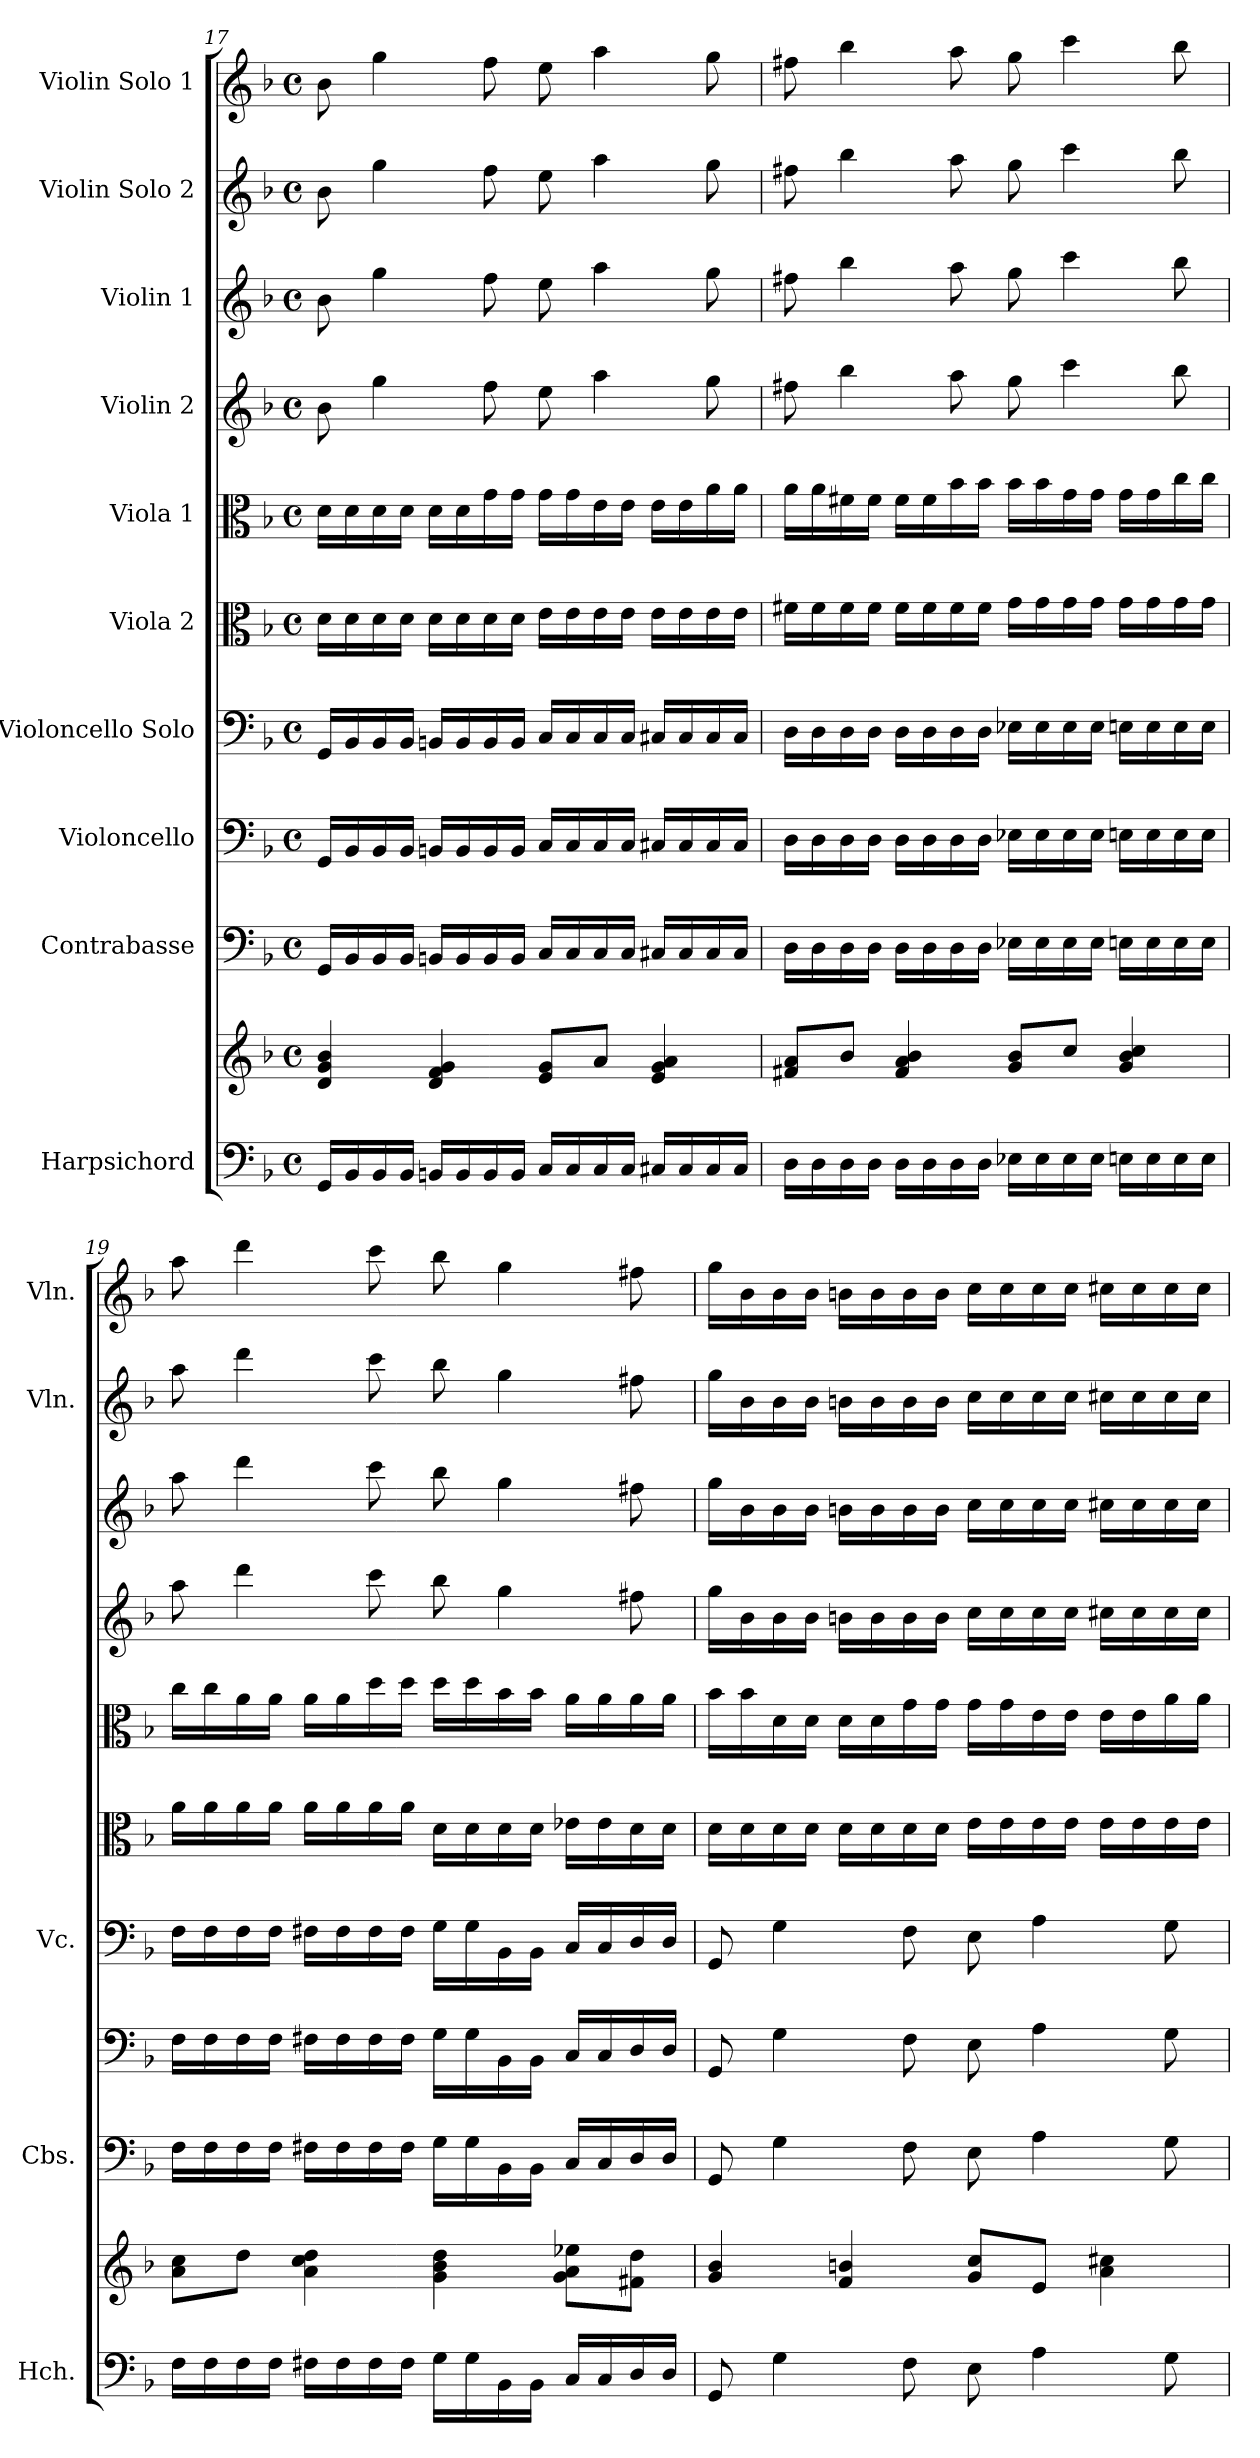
**kern	**kern	**kern	**kern	**kern	**kern	**kern	**kern	**kern	**kern	**kern
*part10	*part10	*part9	*part8	*part7	*part6	*part5	*part4	*part3	*part2	*part1
*staff11	*staff10	*staff9	*staff8	*staff7	*staff6	*staff5	*staff4	*staff3	*staff2	*staff1
*I"Harpsichord	*	*I"Contrabasse	*I"Violoncello	*I"Violoncello Solo	*I"Viola 2	*I"Viola 1	*I"Violin 2	*I"Violin 1	*I"Violin Solo 2	*I"Violin Solo 1
*I'Hch.	*	*I'Cbs.	*	*I'Vc.	*	*	*	*	*I'Vln.	*I'Vln.
*clefF4	*clefG2	*clefF4	*clefF4	*clefF4	*clefC3	*clefC3	*clefG2	*clefG2	*clefG2	*clefG2
*	*	*ITrd7c12	*	*	*	*	*	*	*	*
*k[b-]	*k[b-]	*k[b-]	*k[b-]	*k[b-]	*k[b-]	*k[b-]	*k[b-]	*k[b-]	*k[b-]	*k[b-]
*M4/4	*M4/4	*M4/4	*M4/4	*M4/4	*M4/4	*M4/4	*M4/4	*M4/4	*M4/4	*M4/4
*met(c)	*met(c)	*met(c)	*met(c)	*met(c)	*met(c)	*met(c)	*met(c)	*met(c)	*met(c)	*met(c)
=17	=17	=17	=17	=17	=17	=17	=17	=17	=17	=17
16GG/LL	4d/ 4g/ 4b-/	16GGG/LL	16GG/LL	16GG/LL	16d\LL	16d\LL	8b-\	8b-\	8b-\	8b-\
16BB-/	.	16BBB-/	16BB-/	16BB-/	16d\	16d\	.	.	.	.
16BB-/	.	16BBB-/	16BB-/	16BB-/	16d\	16d\	4gg\	4gg\	4gg\	4gg\
16BB-/JJ	.	16BBB-/JJ	16BB-/JJ	16BB-/JJ	16d\JJ	16d\JJ	.	.	.	.
16BBn/LL	4d/ 4f/ 4g/	16BBBn/LL	16BBn/LL	16BBn/LL	16d\LL	16d\LL	.	.	.	.
16BB/	.	16BBB/	16BB/	16BB/	16d\	16d\	.	.	.	.
16BB/	.	16BBB/	16BB/	16BB/	16d\	16g\	8ff\	8ff\	8ff\	8ff\
16BB/JJ	.	16BBB/JJ	16BB/JJ	16BB/JJ	16d\JJ	16g\JJ	.	.	.	.
16C/LL	8e/ 8g/L	16CC/LL	16C/LL	16C/LL	16e\LL	16g\LL	8ee\	8ee\	8ee\	8ee\
16C/	.	16CC/	16C/	16C/	16e\	16g\	.	.	.	.
16C/	8a/J	16CC/	16C/	16C/	16e\	16e\	4aa\	4aa\	4aa\	4aa\
16C/JJ	.	16CC/JJ	16C/JJ	16C/JJ	16e\JJ	16e\JJ	.	.	.	.
16C#X/LL	4e/ 4g/ 4a/	16CC#X/LL	16C#X/LL	16C#X/LL	16e\LL	16e\LL	.	.	.	.
16C#/	.	16CC#/	16C#/	16C#/	16e\	16e\	.	.	.	.
16C#/	.	16CC#/	16C#/	16C#/	16e\	16a\	8gg\	8gg\	8gg\	8gg\
16C#/JJ	.	16CC#/JJ	16C#/JJ	16C#/JJ	16e\JJ	16a\JJ	.	.	.	.
=18	=18	=18	=18	=18	=18	=18	=18	=18	=18	=18
16D\LL	8f#X/ 8a/L	16DD\LL	16D\LL	16D\LL	16f#X\LL	16a\LL	8ff#X\	8ff#X\	8ff#X\	8ff#X\
16D\	.	16DD\	16D\	16D\	16f#\	16a\	.	.	.	.
16D\	8b-/J	16DD\	16D\	16D\	16f#\	16f#X\	4bb-\	4bb-\	4bb-\	4bb-\
16D\JJ	.	16DD\JJ	16D\JJ	16D\JJ	16f#\JJ	16f#\JJ	.	.	.	.
16D\LL	4f#/ 4a/ 4b-/	16DD\LL	16D\LL	16D\LL	16f#\LL	16f#\LL	.	.	.	.
16D\	.	16DD\	16D\	16D\	16f#\	16f#\	.	.	.	.
16D\	.	16DD\	16D\	16D\	16f#\	16b-\	8aa\	8aa\	8aa\	8aa\
16D\JJ	.	16DD\JJ	16D\JJ	16D\JJ	16f#\JJ	16b-\JJ	.	.	.	.
16E-X\LL	8g/ 8b-/L	16EE-X\LL	16E-X\LL	16E-X\LL	16g\LL	16b-\LL	8gg\	8gg\	8gg\	8gg\
16E-\	.	16EE-\	16E-\	16E-\	16g\	16b-\	.	.	.	.
16E-\	8cc/J	16EE-\	16E-\	16E-\	16g\	16g\	4ccc\	4ccc\	4ccc\	4ccc\
16E-\JJ	.	16EE-\JJ	16E-\JJ	16E-\JJ	16g\JJ	16g\JJ	.	.	.	.
16En\LL	4g/ 4b-/ 4cc/	16EEn\LL	16En\LL	16En\LL	16g\LL	16g\LL	.	.	.	.
16E\	.	16EE\	16E\	16E\	16g\	16g\	.	.	.	.
16E\	.	16EE\	16E\	16E\	16g\	16cc\	8bb-\	8bb-\	8bb-\	8bb-\
16E\JJ	.	16EE\JJ	16E\JJ	16E\JJ	16g\JJ	16cc\JJ	.	.	.	.
!!LO:LB:g=z
=19	=19	=19	=19	=19	=19	=19	=19	=19	=19	=19
16F\LL	8a\ 8cc\L	16FF\LL	16F\LL	16F\LL	16a\LL	16cc\LL	8aa\	8aa\	8aa\	8aa\
16F\	.	16FF\	16F\	16F\	16a\	16cc\	.	.	.	.
16F\	8dd\J	16FF\	16F\	16F\	16a\	16a\	4ddd\	4ddd\	4ddd\	4ddd\
16F\JJ	.	16FF\JJ	16F\JJ	16F\JJ	16a\JJ	16a\JJ	.	.	.	.
16F#X\LL	4a\ 4cc\ 4dd\	16FF#X\LL	16F#X\LL	16F#X\LL	16a\LL	16a\LL	.	.	.	.
16F#\	.	16FF#\	16F#\	16F#\	16a\	16a\	.	.	.	.
16F#\	.	16FF#\	16F#\	16F#\	16a\	16dd\	8ccc\	8ccc\	8ccc\	8ccc\
16F#\JJ	.	16FF#\JJ	16F#\JJ	16F#\JJ	16a\JJ	16dd\JJ	.	.	.	.
16G\LL	4g\ 4b-\ 4dd\	16GG\LL	16G\LL	16G\LL	16d\LL	16dd\LL	8bb-\	8bb-\	8bb-\	8bb-\
16G\	.	16GG\	16G\	16G\	16d\	16dd\	.	.	.	.
16BB-\	.	16BBB-\	16BB-\	16BB-\	16d\	16b-\	4gg\	4gg\	4gg\	4gg\
16BB-\JJ	.	16BBB-\JJ	16BB-\JJ	16BB-\JJ	16d\JJ	16b-\JJ	.	.	.	.
16C/LL	8g\ 8a\ 8ee-X\L	16CC/LL	16C/LL	16C/LL	16e-X\LL	16a\LL	.	.	.	.
16C/	.	16CC/	16C/	16C/	16e-\	16a\	.	.	.	.
16D/	8f#X\ 8dd\J	16DD/	16D/	16D/	16d\	16a\	8ff#X\	8ff#X\	8ff#X\	8ff#X\
16D/JJ	.	16DD/JJ	16D/JJ	16D/JJ	16d\JJ	16a\JJ	.	.	.	.
=20	=20	=20	=20	=20	=20	=20	=20	=20	=20	=20
8GG/	4g/ 4b-/	8GGG/	8GG/	8GG/	16d\LL	16b-\LL	16gg\LL	16gg\LL	16gg\LL	16gg\LL
.	.	.	.	.	16d\	16b-\	16b-\	16b-\	16b-\	16b-\
4G\	.	4GG\	4G\	4G\	16d\	16d\	16b-\	16b-\	16b-\	16b-\
.	.	.	.	.	16d\JJ	16d\JJ	16b-\JJ	16b-\JJ	16b-\JJ	16b-\JJ
.	4f/ 4bn/	.	.	.	16d\LL	16d\LL	16bn\LL	16bn\LL	16bn\LL	16bn\LL
.	.	.	.	.	16d\	16d\	16b\	16b\	16b\	16b\
8F\	.	8FF\	8F\	8F\	16d\	16g\	16b\	16b\	16b\	16b\
.	.	.	.	.	16d\JJ	16g\JJ	16b\JJ	16b\JJ	16b\JJ	16b\JJ
8E\	8g/ 8cc/L	8EE\	8E\	8E\	16e\LL	16g\LL	16cc\LL	16cc\LL	16cc\LL	16cc\LL
.	.	.	.	.	16e\	16g\	16cc\	16cc\	16cc\	16cc\
4A\	8e/J	4AA\	4A\	4A\	16e\	16e\	16cc\	16cc\	16cc\	16cc\
.	.	.	.	.	16e\JJ	16e\JJ	16cc\JJ	16cc\JJ	16cc\JJ	16cc\JJ
.	4a\ 4cc#X\	.	.	.	16e\LL	16e\LL	16cc#X\LL	16cc#X\LL	16cc#X\LL	16cc#X\LL
.	.	.	.	.	16e\	16e\	16cc#\	16cc#\	16cc#\	16cc#\
8G\	.	8GG\	8G\	8G\	16e\	16a\	16cc#\	16cc#\	16cc#\	16cc#\
.	.	.	.	.	16e\JJ	16a\JJ	16cc#\JJ	16cc#\JJ	16cc#\JJ	16cc#\JJ
=	=	=	=	=	=	=	=	=	=	=
*-	*-	*-	*-	*-	*-	*-	*-	*-	*-	*-
